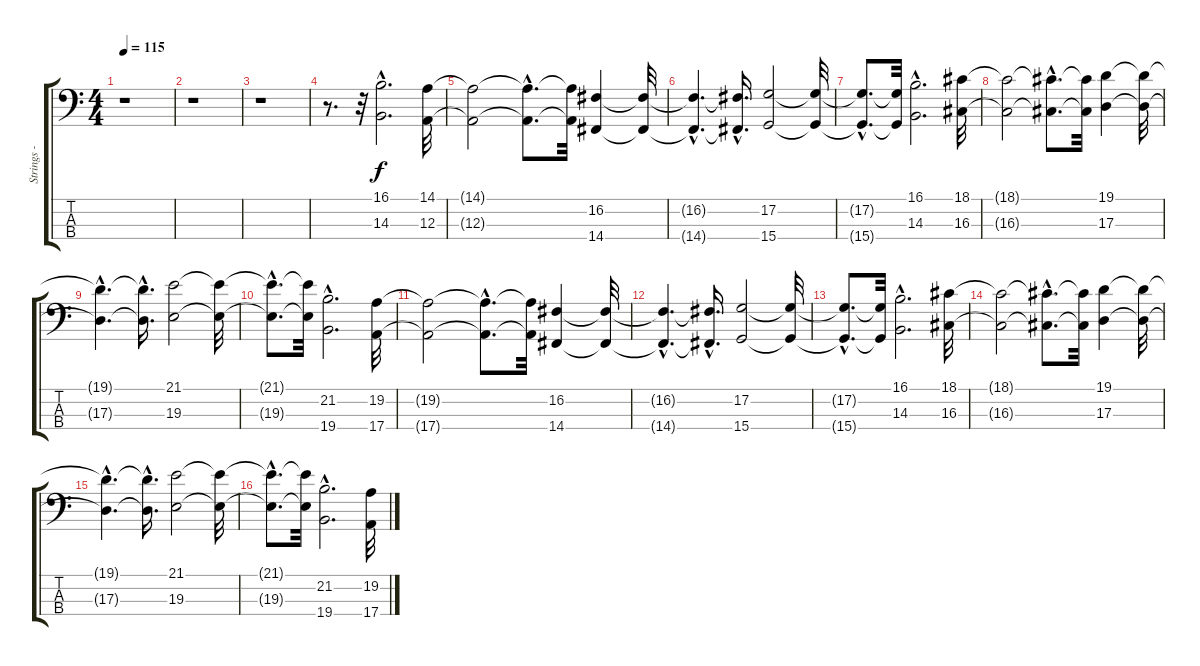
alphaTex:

\track ("Strings - Sherinian" "Strings - ") {instrument stringensemble1}
\staff {score tabs}
\tuning (G2 D2 A1 E1) {hide}
\ts (4 4)
\tempo 115
\clef f4
\ks c
r.1{dy f} |
r.1 |
r.1 |
r.8{d} r.32 (16.1{hac} 14.3{hac}).2{d volume 9} (14.1 12.3).32 |
(14.1{t} 12.3{t}).2 (14.1{hac t} 12.3{hac t}).8{d} (14.1{t} 12.3{t}).32 (16.2 14.4).4 (16.2{t} 14.4{t}).32 |
(16.2{hac t} 14.4{hac t}).4{d} (16.2{hac t} 14.4{hac t}).16{d} (17.2 15.4).2 (17.2{t} 15.4{t}).32 |
(17.2{hac t} 15.4{hac t}).8{d} (17.2{t} 15.4{t}).32 (16.1{hac} 14.3{hac}).2{d} (18.1 16.3).32 |
(18.1{t} 16.3{t}).2 (18.1{hac t} 16.3{hac t}).8{d} (18.1{t} 16.3{t}).32 (19.1 17.3).4 (19.1{t} 17.3{t}).32 |
(19.1{hac t} 17.3{hac t}).4{d} (19.1{hac t} 17.3{hac t}).16{d} (21.1 19.3).2 (21.1{t} 19.3{t}).32 |
(21.1{hac t} 19.3{hac t}).8{d} (21.1{t} 19.3{t}).32 (21.2{hac} 19.4{hac}).2{d} (19.2 17.4).32 |
(19.2{t} 17.4{t}).2 (19.2{hac t} 17.4{hac t}).8{d} (19.2{t} 17.4{t}).32 (16.2 14.4).4 (16.2{t} 14.4{t}).32 |
(16.2{hac t} 14.4{hac t}).4{d} (16.2{hac t} 14.4{hac t}).16{d} (17.2 15.4).2 (17.2{t} 15.4{t}).32 |
(17.2{hac t} 15.4{hac t}).8{d} (17.2{t} 15.4{t}).32 (16.1{hac} 14.3{hac}).2{d} (18.1 16.3).32 |
(18.1{t} 16.3{t}).2 (18.1{hac t} 16.3{hac t}).8{d} (18.1{t} 16.3{t}).32 (19.1 17.3).4 (19.1{t} 17.3{t}).32 |
(19.1{hac t} 17.3{hac t}).4{d} (19.1{hac t} 17.3{hac t}).16{d} (21.1 19.3).2 (21.1{t} 19.3{t}).32 |
(21.1{hac t} 19.3{hac t}).8{d} (21.1{t} 19.3{t}).32 (21.2{hac} 19.4{hac}).2{d} (19.2 17.4).32
